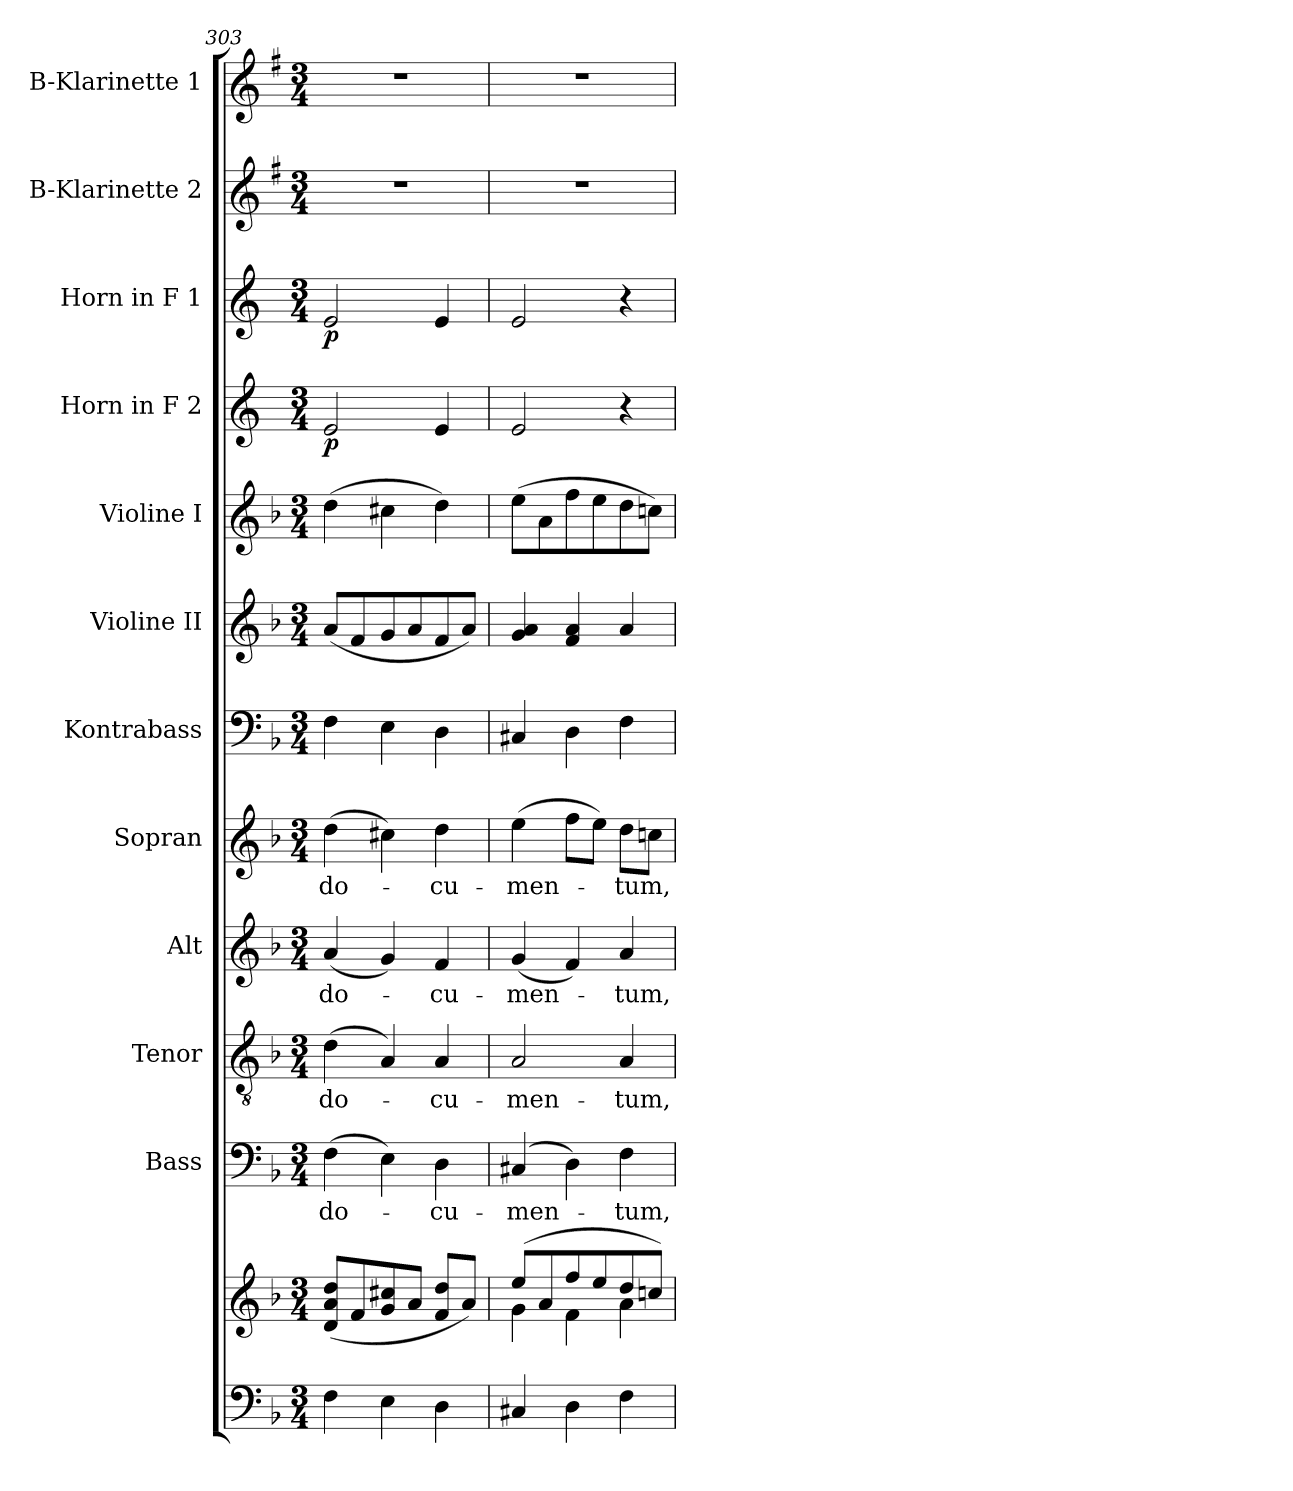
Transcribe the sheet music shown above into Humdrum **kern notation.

**kern	**kern	**kern	**text	**kern	**text	**kern	**text	**kern	**text	**kern	**kern	**kern	**kern	**dynam	**kern	**dynam	**kern	**kern
*part12	*part12	*part11	*part11	*part10	*part10	*part9	*part9	*part8	*part8	*part7	*part6	*part5	*part4	*part4	*part3	*part3	*part2	*part1
*staff13	*staff12	*staff11	*staff11	*staff10	*staff10	*staff9	*staff9	*staff8	*staff8	*staff7	*staff6	*staff5	*staff4	*staff4	*staff3	*staff3	*staff2	*staff1
*	*	*I"Bass	*	*I"Tenor	*	*I"Alt	*	*I"Sopran	*	*I"Kontrabass	*I"Violine II	*I"Violine I	*I"Horn in F 2	*	*I"Horn in F 1	*	*I"B-Klarinette 2	*I"B-Klarinette 1
*	*	*I'B.	*	*I'T.	*	*I'A.	*	*I'S.	*	*I'Kb.	*I'Vl. II	*I'Vl. I	*	*	*	*	*I'B Kl. 2	*I'B Kl. 1
*clefF4	*clefG2	*clefF4	*	*clefGv2	*	*clefG2	*	*clefG2	*	*clefF4	*clefG2	*clefG2	*clefG2	*	*clefG2	*	*clefG2	*clefG2
*	*	*	*	*	*	*	*	*	*	*ITrd7c12	*	*	*ITrd4c7	*	*ITrd4c7	*	*ITrd1c2	*ITrd1c2
*k[b-]	*k[b-]	*k[b-]	*	*k[b-]	*	*k[b-]	*	*k[b-]	*	*k[b-]	*k[b-]	*k[b-]	*k[b-]	*	*k[b-]	*	*k[b-]	*k[b-]
*F:	*F:	*F:	*	*F:	*	*F:	*	*F:	*	*F:	*F:	*F:	*F:	*	*F:	*	*F:	*F:
*M3/4	*M3/4	*M3/4	*	*M3/4	*	*M3/4	*	*M3/4	*	*M3/4	*M3/4	*M3/4	*M3/4	*	*M3/4	*	*M3/4	*M3/4
=303	=303	=303	=303	=303	=303	=303	=303	=303	=303	=303	=303	=303	=303	=303	=303	=303	=303	=303
!	!	!	!LO:LY:b	!	!LO:LY:b	!	!LO:LY:b	!	!LO:LY:b	!	!	!	!	!LO:DY:b	!	!LO:DY:b	!	!
4F\	(<8d/ 8a/ 8dd/L	(>4F\	do-	(>4d\	do-	(<4a/	do-	(>4dd\	do-	4FF\	(<8a/L	(>4dd\	2A/	p	2A/	p	2.r	2.r
.	8f/	.	.	.	.	.	.	.	.	.	8f/	.	.	.	.	.	.	.
4E\	8g/ 8cc#X/	4E\)	.	4A/)	.	4g/)	.	4cc#X\)	.	4EE\	8g/	4cc#X\	.	.	.	.	.	.
.	8a/J	.	.	.	.	.	.	.	.	.	8a/	.	.	.	.	.	.	.
!	!	!	!LO:LY:b	!	!LO:LY:b	!	!LO:LY:b	!	!LO:LY:b	!	!	!	!	!	!	!	!	!
4D\	8f/ 8dd/L	4D\	-cu-	4A/	-cu-	4f/	-cu-	4dd\	-cu-	4DD\	8f/	4dd\)	4A/	.	4A/	.	.	.
.	8a/J)	.	.	.	.	.	.	.	.	.	8a/J)	.	.	.	.	.	.	.
!!LO:PB:g=z
=304	=304	=304	=304	=304	=304	=304	=304	=304	=304	=304	=304	=304	=304	=304	=304	=304	=304	=304
*	*^	*	*	*	*	*	*	*	*	*	*	*	*	*	*	*	*	*
!	!	!	!	!LO:LY:b	!	!LO:LY:b	!	!LO:LY:b	!	!LO:LY:b	!	!	!	!	!	!	!	!	!
4C#X/	(>8ee/L	4g\	(4C#X/	-men-	2A/	-men-	(<4g/	-men-	(>4ee\	-men-	4CC#X/	4g/ 4a/	(>8ee\L	2A/	.	2A/	.	2.r	2.r
.	8a/	.	.	.	.	.	.	.	.	.	.	.	8a\	.	.	.	.	.	.
4D\	8ff/	4f\	4D\)	.	.	.	4f/)	.	8ff\L	.	4DD\	4f/ 4a/	8ff\	.	.	.	.	.	.
.	8ee/	.	.	.	.	.	.	.	8ee\J)	.	.	.	8ee\	.	.	.	.	.	.
!	!	!	!	!LO:LY:b	!	!LO:LY:b	!	!LO:LY:b	!	!LO:LY:b	!	!	!	!	!	!	!	!	!
4F\	8dd/	4a\	4F\	-tum,	4A/	-tum,	4a/	-tum,	8dd\L	-tum,	4FF\	4a/	8dd\	4r	.	4r	.	.	.
.	8ccn/J)	.	.	.	.	.	.	.	8ccn\J	.	.	.	8ccn\J)	.	.	.	.	.	.
*	*v	*v	*	*	*	*	*	*	*	*	*	*	*	*	*	*	*	*	*
=	=	=	=	=	=	=	=	=	=	=	=	=	=	=	=	=	=	=
*-	*-	*-	*-	*-	*-	*-	*-	*-	*-	*-	*-	*-	*-	*-	*-	*-	*-	*-
